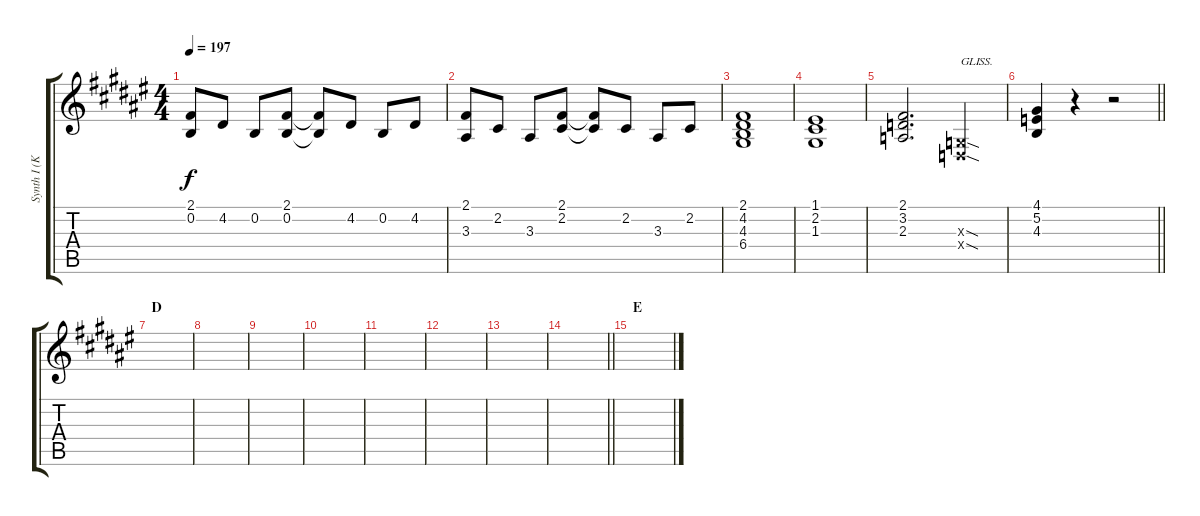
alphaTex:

\track ("Synth I (Kotobuki Tsumugi)" "Synth I (K") {instrument drawbarorgan}
\staff {score tabs}
\tuning (E4 B3 G3 D3 A2 E2) {hide}
\ts (4 4)
\tempo 197
\clef g2
\ks f#
(2.1 0.2).8{dy f} 4.2.8 0.2.8 (2.1 0.2).8 (2.1{t} 0.2{t}).8 4.2.8 0.2.8 4.2.8 |
(2.1 3.3).8 2.2.8 3.3.8 (2.1 2.2).8 (2.1{t} 2.2{t}).8 2.2.8 3.3.8 2.2.8 |
(2.1 4.2 4.3 6.4).1 |
(1.1 2.2 1.3).1 |
(2.1 3.2 2.3).2{d} (0.3{sod x} 0.4{sod x}).4{txt "GLISS."} |
\barLineRight lightlight
(4.1 5.2 4.3).4 r.4 r.2 |
\section ("" "D")
|
|
|
|
|
|
|
\barLineRight lightlight
|
\section ("" "E")
